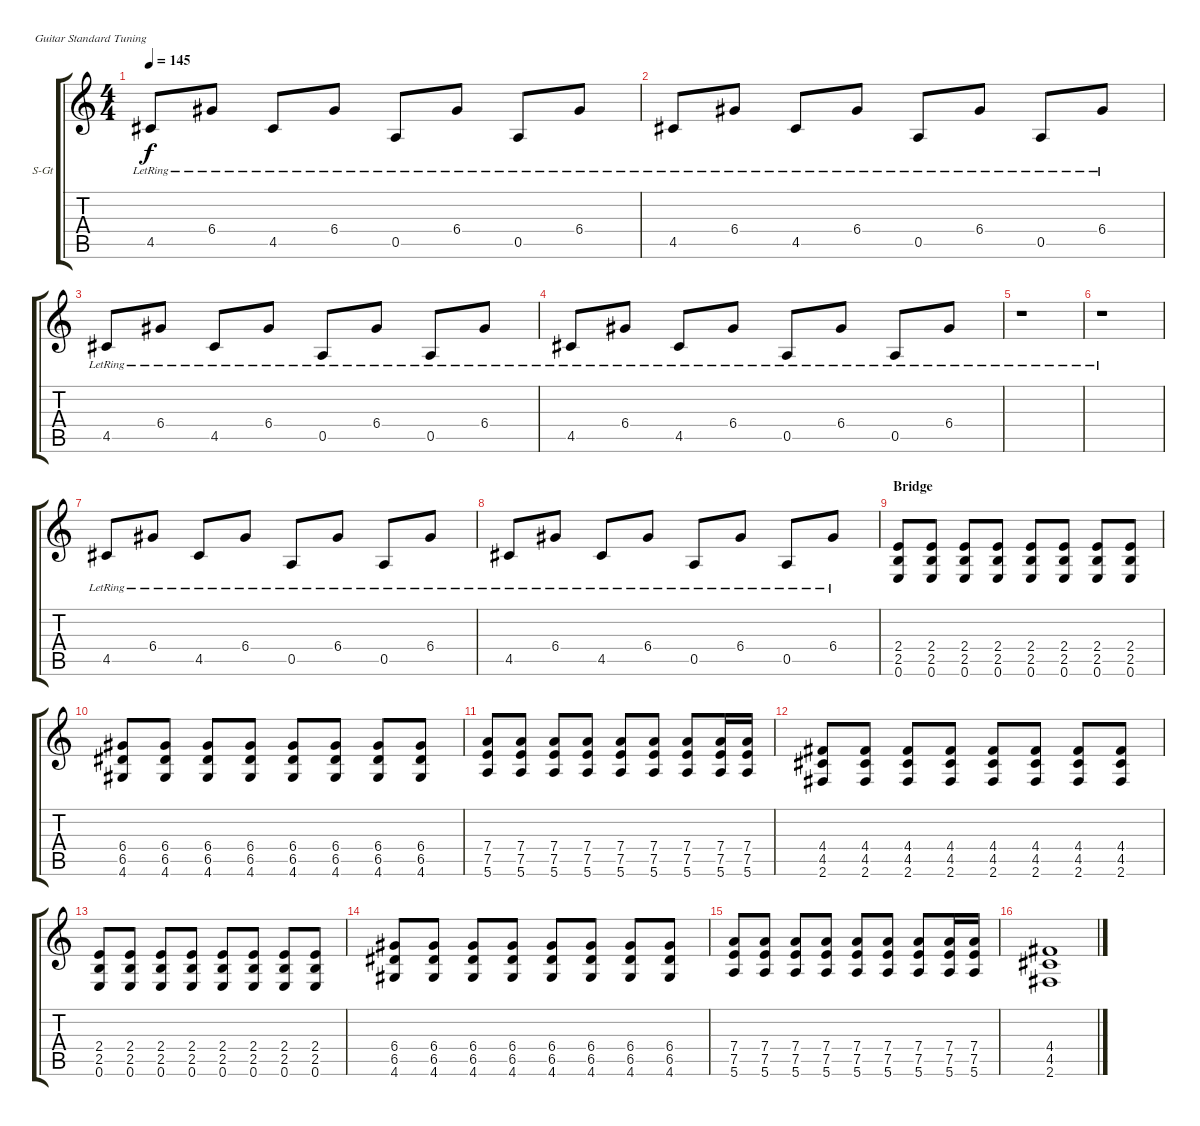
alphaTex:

\defaultSystemsLayout 4
\bracketExtendMode groupsimilarinstruments
\firstSystemTrackNameOrientation horizontal
\otherSystemsTrackNameOrientation horizontal
\track ("Brian Sella" "S-Gt") {instrument acousticguitarsteel}
\staff {score tabs}
\tuning (E4 B3 G3 D3 A2 E2)
\ts (4 4)
\tempo 145
\clef g2
\ks c
4.5{lr}.8{dy f} 6.4{lr}.8 4.5{lr}.8 6.4{lr}.8 0.5{lr}.8 6.4{lr}.8 0.5{lr}.8 6.4{lr}.8 |
4.5{lr}.8 6.4{lr}.8 4.5{lr}.8 6.4{lr}.8 0.5{lr}.8 6.4{lr}.8 0.5{lr}.8 6.4{lr}.8 |
4.5{lr}.8 6.4{lr}.8 4.5{lr}.8 6.4{lr}.8 0.5{lr}.8 6.4{lr}.8 0.5{lr}.8 6.4{lr}.8 |
4.5{lr}.8 6.4{lr}.8 4.5{lr}.8 6.4{lr}.8 0.5{lr}.8 6.4{lr}.8 0.5{lr}.8 6.4{lr}.8 |
r.1 |
r.1 |
4.5{lr}.8 6.4{lr}.8 4.5{lr}.8 6.4{lr}.8 0.5{lr}.8 6.4{lr}.8 0.5{lr}.8 6.4{lr}.8 |
4.5{lr}.8 6.4{lr}.8 4.5{lr}.8 6.4{lr}.8 0.5{lr}.8 6.4{lr}.8 0.5{lr}.8 6.4{lr}.8 |
\section ("" "Bridge")
(0.6 2.5 2.4).8 (2.4 2.5 0.6).8 (0.6 2.5 2.4).8 (2.4 2.5 0.6).8 (0.6 2.5 2.4).8 (2.4 2.5 0.6).8 (0.6 2.5 2.4).8 (2.4 2.5 0.6).8 |
(4.6 6.5 6.4).8 (6.4 6.5 4.6).8 (4.6 6.5 6.4).8 (6.4 6.5 4.6).8 (4.6 6.5 6.4).8 (6.4 6.5 4.6).8 (4.6 6.5 6.4).8 (6.4 6.5 4.6).8 |
(5.6 7.5 7.4).8 (7.4 7.5 5.6).8 (5.6 7.5 7.4).8 (7.4 7.5 5.6).8 (5.6 7.5 7.4).8 (7.4 7.5 5.6).8 (5.6 7.5 7.4).8 (7.4 7.5 5.6).16 (7.4 7.5 5.6).16 |
(2.6 4.5 4.4).8 (4.4 4.5 2.6).8 (2.6 4.5 4.4).8 (4.4 4.5 2.6).8 (2.6 4.5 4.4).8 (4.4 4.5 2.6).8 (2.6 4.5 4.4).8 (4.4 4.5 2.6).8 |
(0.6 2.5 2.4).8 (2.4 2.5 0.6).8 (0.6 2.5 2.4).8 (2.4 2.5 0.6).8 (0.6 2.5 2.4).8 (2.4 2.5 0.6).8 (0.6 2.5 2.4).8 (2.4 2.5 0.6).8 |
(4.6 6.5 6.4).8 (6.4 6.5 4.6).8 (4.6 6.5 6.4).8 (6.4 6.5 4.6).8 (4.6 6.5 6.4).8 (6.4 6.5 4.6).8 (4.6 6.5 6.4).8 (6.4 6.5 4.6).8 |
(5.6 7.5 7.4).8 (7.4 7.5 5.6).8 (5.6 7.5 7.4).8 (7.4 7.5 5.6).8 (5.6 7.5 7.4).8 (7.4 7.5 5.6).8 (5.6 7.5 7.4).8 (7.4 7.5 5.6).16 (7.4 7.5 5.6).16 |
(2.6 4.5 4.4).1
